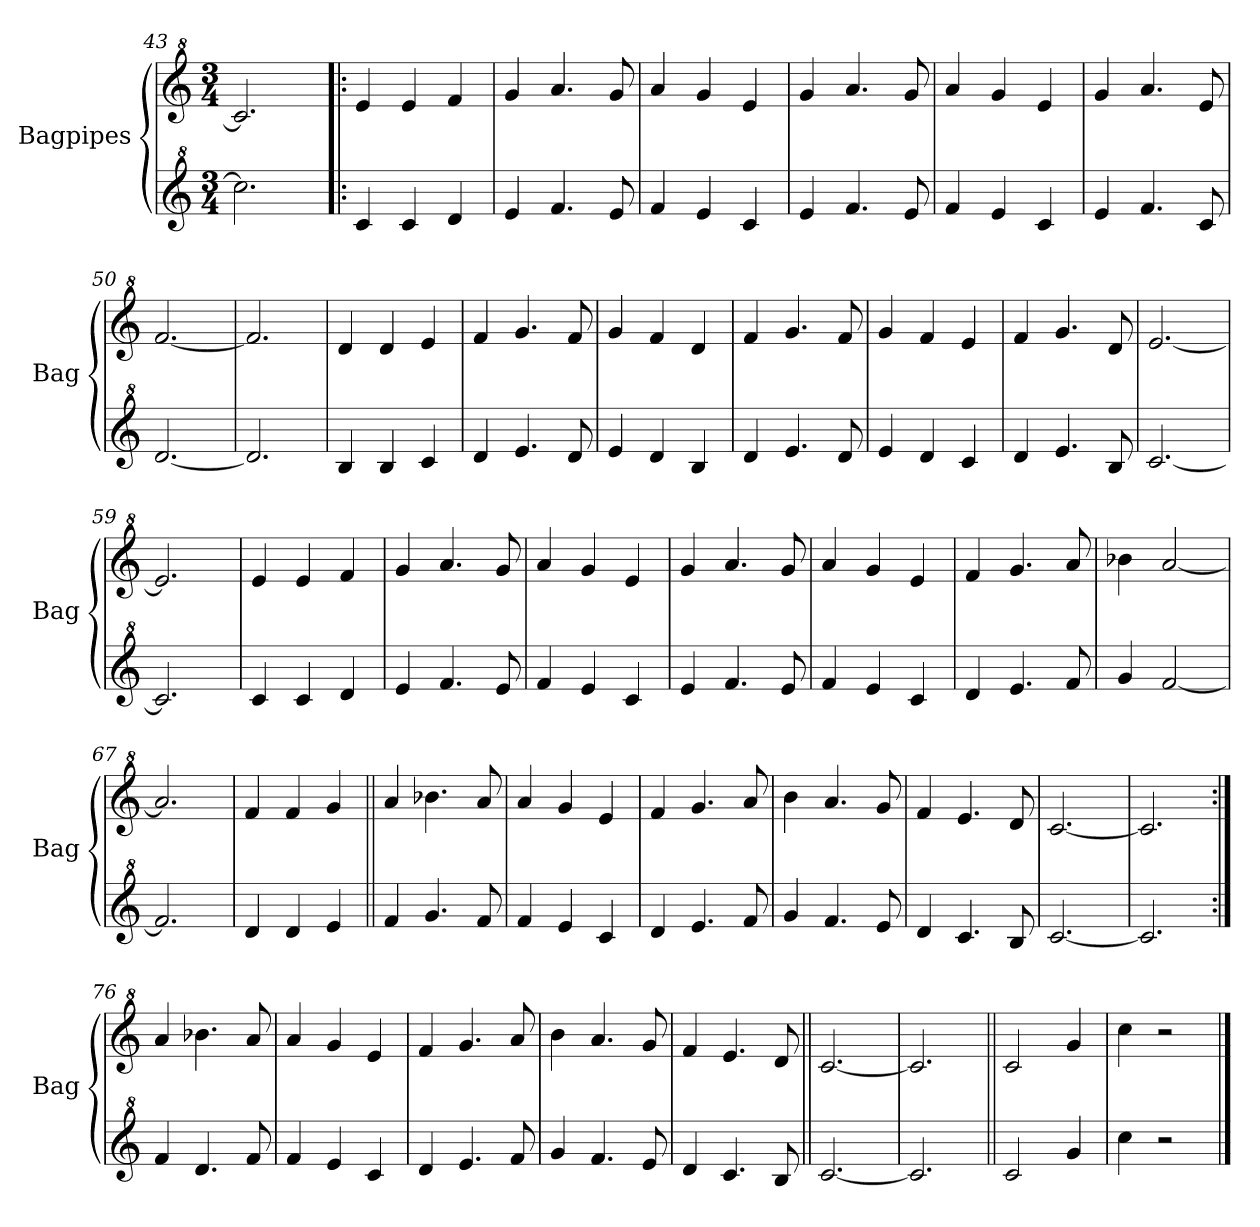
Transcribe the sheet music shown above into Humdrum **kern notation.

**kern	**kern
*part2	*part1
*staff2	*staff1
*I"Bagpipes	*I"Bagpipes
*I'Bag	*I'Bag
*clefG^2	*clefG^2
*k[]	*k[]
*C:	*C:
*M3/4	*M3/4
=43	=43
2.ccc\]	2.cc/]
=44!|:	=44!|:
4cc/	4ee/
4cc/	4ee/
4dd/	4ff/
=45	=45
4ee/	4gg/
4.ff/	4.aa/
8ee/	8gg/
=46	=46
4ff/	4aa/
4ee/	4gg/
4cc/	4ee/
=47	=47
4ee/	4gg/
4.ff/	4.aa/
8ee/	8gg/
=48	=48
4ff/	4aa/
4ee/	4gg/
4cc/	4ee/
=49	=49
4ee/	4gg/
4.ff/	4.aa/
8cc/	8ee/
=50	=50
[2.dd/	[2.ff/
=51	=51
2.dd/]	2.ff/]
=52	=52
4b/	4dd/
4b/	4dd/
4cc/	4ee/
=53	=53
4dd/	4ff/
4.ee/	4.gg/
8dd/	8ff/
!!LO:LB:g=z
=54	=54
4ee/	4gg/
4dd/	4ff/
4b/	4dd/
=55	=55
4dd/	4ff/
4.ee/	4.gg/
8dd/	8ff/
=56	=56
4ee/	4gg/
4dd/	4ff/
4cc/	4ee/
=57	=57
4dd/	4ff/
4.ee/	4.gg/
8b/	8dd/
=58	=58
[2.cc/	[2.ee/
=59	=59
2.cc/]	2.ee/]
=60	=60
4cc/	4ee/
4cc/	4ee/
4dd/	4ff/
=61	=61
4ee/	4gg/
4.ff/	4.aa/
8ee/	8gg/
=62	=62
4ff/	4aa/
4ee/	4gg/
4cc/	4ee/
=63	=63
4ee/	4gg/
4.ff/	4.aa/
8ee/	8gg/
=64	=64
4ff/	4aa/
4ee/	4gg/
4cc/	4ee/
=65	=65
4dd/	4ff/
4.ee/	4.gg/
8ff/	8aa/
!!LO:LB:g=z
=66	=66
4gg/	4bb-X\
[2ff/	[2aa/
=67	=67
2.ff/]	2.aa/]
=68	=68
4dd/	4ff/
4dd/	4ff/
4ee/	4gg/
=69||	=69||
4ff/	4aa/
4.gg/	4.bb-X\
8ff/	8aa/
=70	=70
4ff/	4aa/
4ee/	4gg/
4cc/	4ee/
=71	=71
4dd/	4ff/
4.ee/	4.gg/
8ff/	8aa/
=72	=72
4gg/	4bb\
4.ff/	4.aa/
8ee/	8gg/
=73	=73
4dd/	4ff/
4.cc/	4.ee/
8b/	8dd/
=74	=74
[2.cc/	[2.cc/
=75	=75
2.cc/]	2.cc/]
=76:|!	=76:|!
4ff/	4aa/
4.dd/	4.bb-X\
8ff/	8aa/
=77	=77
4ff/	4aa/
4ee/	4gg/
4cc/	4ee/
!!LO:PB:g=z
=78	=78
4dd/	4ff/
4.ee/	4.gg/
8ff/	8aa/
=79	=79
4gg/	4bb\
4.ff/	4.aa/
8ee/	8gg/
=80	=80
4dd/	4ff/
4.cc/	4.ee/
8b/	8dd/
=81||	=81||
[2.cc/	[2.cc/
=82	=82
2.cc/]	2.cc/]
=83||	=83||
2cc/	2cc/
4gg/	4gg/
=84	=84
4ccc\	4ccc\
2r	2r
==	==
*-	*-
